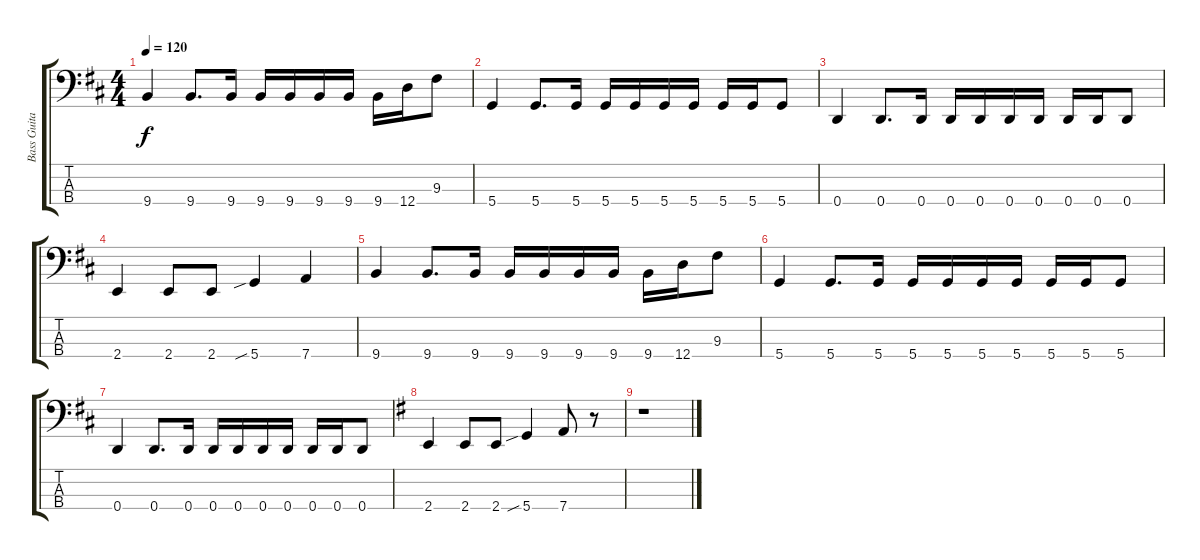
\track ("Bass Guitar" "Bass Guita") {instrument electricbassfinger}
\staff {score tabs}
\tuning (G2 D2 A1 D1) {hide}
\ts (4 4)
\tempo 120
\clef f4
\ks d
9.4.4{dy f} 9.4.8{d} 9.4.16 9.4.16 9.4.16 9.4.16 9.4.16 9.4.16 12.4.16 9.3.8 |
5.4.4 5.4.8{d} 5.4.16 5.4.16 5.4.16 5.4.16 5.4.16 5.4.16 5.4.16 5.4.8 |
0.4.4 0.4.8{d} 0.4.16 0.4.16 0.4.16 0.4.16 0.4.16 0.4.16 0.4.16 0.4.8 |
2.4.4 2.4.8 2.4.8 5.4{sib}.4 7.4.4 |
9.4.4 9.4.8{d} 9.4.16 9.4.16 9.4.16 9.4.16 9.4.16 9.4.16 12.4.16 9.3.8 |
5.4.4 5.4.8{d} 5.4.16 5.4.16 5.4.16 5.4.16 5.4.16 5.4.16 5.4.16 5.4.8 |
0.4.4 0.4.8{d} 0.4.16 0.4.16 0.4.16 0.4.16 0.4.16 0.4.16 0.4.16 0.4.8 |
\ks g
2.4.4 2.4.8 2.4.8 5.4{sib}.4 7.4.8 r.8 |
r.1
